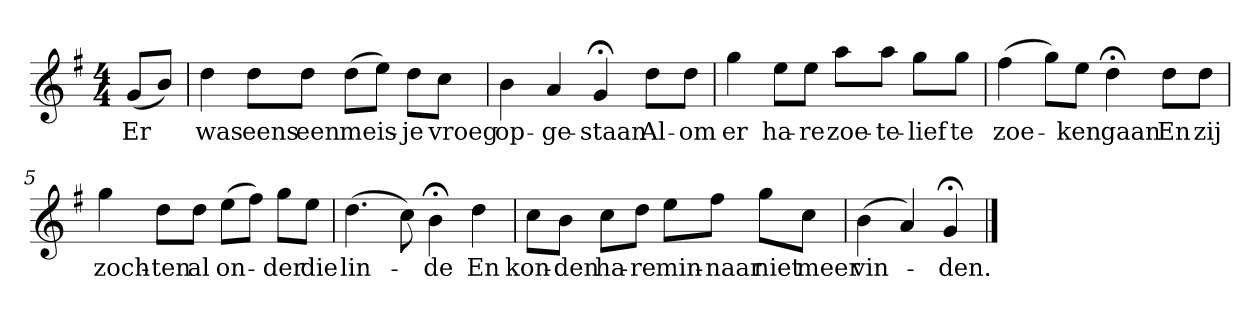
**kern	**text
*part1	*part1
*staff1	*staff1
*k[f#]	*
*G:	*
*M4/4	*
*MM120	*
=	=
(8gL	Er
8bJ)	.
=1	=1
4dd	was
8ddL	eens
8ddJ	een
(8ddL	meis-
8eeJ)	.
8ddL	-je
8ccJ	vroeg
=2	=2
4b	op-
4a	-ge-
4g;<	-staan
8ddL	Al-
8ddJ	-om
=3	=3
4gg	er
8eeL	ha-
8eeJ	-re
8aaL	zoe-
8aaJ	-te-
8ggL	-lief
8ggJ	te
=4	=4
(4ff#	zoe-
8ggL)	.
8eeJ	-ken
4dd;<	gaan
8ddL	En
8ddJ	zij
=5	=5
4gg	zoch-
8ddL	-ten
8ddJ	al
(8eeL	on-
8ff#J)	.
8ggL	-der
8eeJ	die
=6	=6
(4.dd	lin-
8cc)	.
4b;<	-de
4dd	En
=7	=7
8ccL	kon-
8bJ	-den
8ccL	ha-
8ddJ	-re
8eeL	min-
8ff#J	-naar
8ggL	niet
8ccJ	meer
=8	=8
(4b	vin-
4a)	.
4g;<	-den.
==	==
*-	*-
